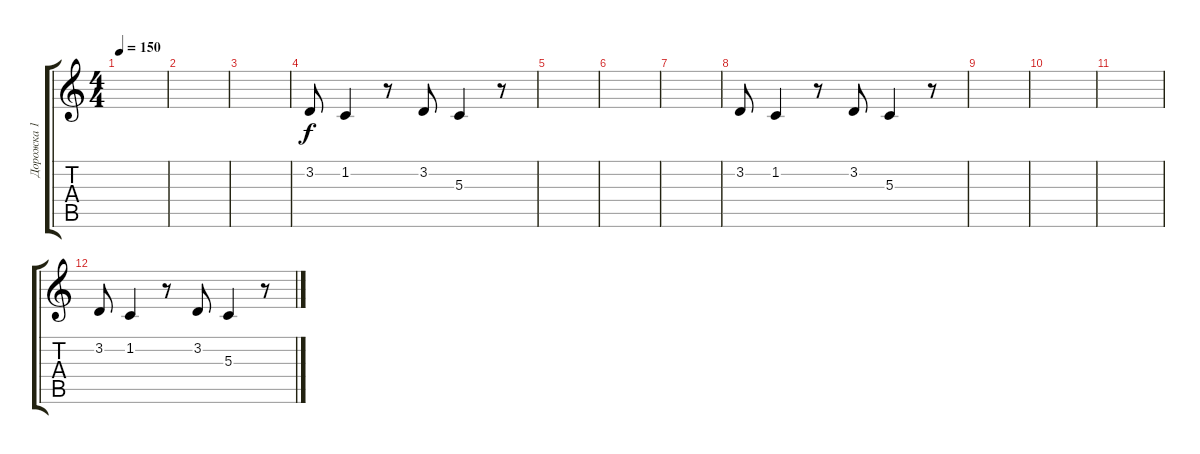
\track ("Дорожка 1" "Дорожка 1") {instrument honkytonkpiano}
\staff {score tabs}
\tuning (E4 B3 G3 D3 A2 E2) {hide}
\ts (4 4)
\tempo 150
\clef g2
\ks c
|
|
|
3.2.8 1.2.4 r.8 3.2.8 5.3.4 r.8 |
|
|
|
3.2.8 1.2.4 r.8 3.2.8 5.3.4 r.8 |
|
|
|
3.2.8 1.2.4 r.8 3.2.8 5.3.4 r.8
